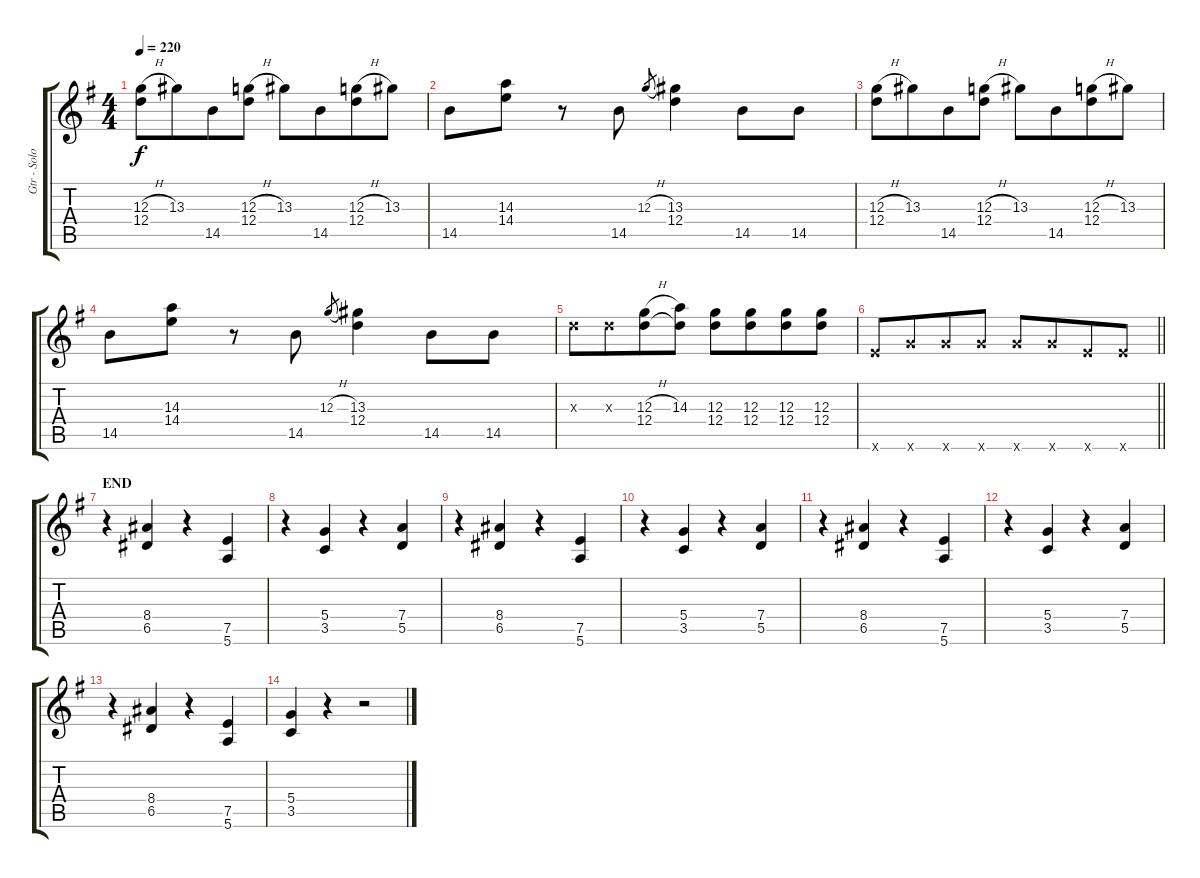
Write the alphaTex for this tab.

\track ("Gtr - Solo" "Gtr - Solo") {instrument overdrivenguitar}
\staff {score tabs}
\tuning (E4 B3 G3 D3 A2 E2) {hide}
\ts (4 4)
\tempo 220
\clef g2
\ks eminor
(12.3{h} 12.4).8{dy f} 13.3.8{beam merge} 14.5.8 (12.3{h} 12.4).8 13.3.8 14.5.8{beam merge} (12.3{h} 12.4).8 13.3.8 |
14.5.8 (14.3 14.4).8 r.8 14.5.8 12.3{h}.8{gr} (13.3 12.4).4 14.5.8 14.5.8 |
(12.3{h} 12.4).8 13.3.8{beam merge} 14.5.8 (12.3{h} 12.4).8 13.3.8 14.5.8{beam merge} (12.3{h} 12.4).8 13.3.8 |
14.5.8 (14.3 14.4).8 r.8 14.5.8 12.3{h}.8{gr} (13.3 12.4).4 14.5.8 14.5.8 |
7.3{x}.8 7.3{x}.8{beam merge} (12.3{h} 12.4).8 (14.3 12.4{t}).8 (12.3 12.4).8 (12.3 12.4).8{beam merge} (12.3 12.4).8 (12.3 12.4).8 |
\barLineRight lightlight
12.6{x}.8 15.6{x}.8{beam merge} 15.6{x}.8 15.6{x}.8 15.6{x}.8 15.6{x}.8{beam merge} 12.6{x}.8 12.6{x}.8 |
\section ("" "END")
r.4 (8.4 6.5).4 r.4 (7.5 5.6).4 |
r.4 (5.4 3.5).4 r.4 (7.4 5.5).4 |
r.4 (8.4 6.5).4 r.4 (7.5 5.6).4 |
r.4 (5.4 3.5).4 r.4 (7.4 5.5).4 |
r.4 (8.4 6.5).4 r.4 (7.5 5.6).4 |
r.4 (5.4 3.5).4 r.4 (7.4 5.5).4 |
r.4 (8.4 6.5).4 r.4 (7.5 5.6).4 |
(5.4 3.5).4 r.4 r.2
